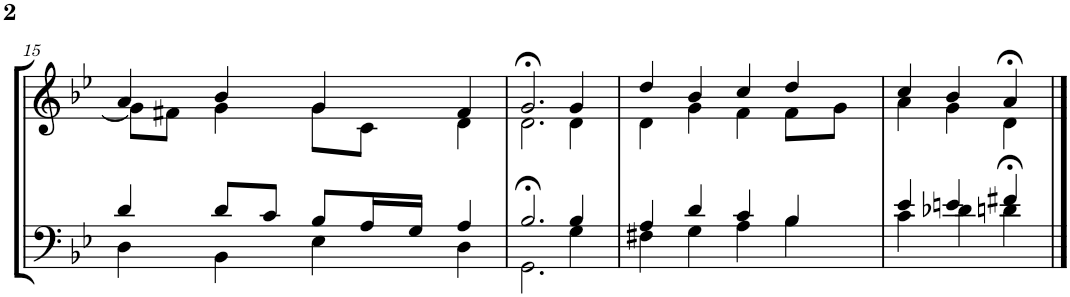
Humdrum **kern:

**kern	**kern
*part2	*part1
*staff2	*staff1
*I"Tenor/Baß	*I"Sopran/Alt
!!LO:PB:g=z
*clefF4	*clefG2
*k[b-e-]	*k[b-e-]
*M4/4	*M4/4
=15	=15
*^	*^
4d/	4D\	4a/	8g\L]
.	.	.	8f#X\J
8d/L	4BB-\	4b-/	4g\
8c/J	.	.	.
8B-/L	4E-\	4g/	8g\L
16A/L	.	.	8c\J
16G/JJ	.	.	.
4A/	4D\	4f#/	4d\
=16	=16	=16	=16
2.B-/	2.GG>\	2.g>/	2.d\
4B-/	4G\	4g/	4d\
=17	=17	=17	=17
4A/	4F#X\	4dd/	4d\
4d/	4G\	4b-/	4g\
4c/	4A\	4cc/	4f\
4B-/	4B-\	4dd/	8f\L
.	.	.	8g\J
=18	=18	=18	=18
4e-/	4c\	4cc/	4a\
4en/	4d-X\	4b-/	4g\
4f#X/	4dn>\	4a>/	4d\
*v	*v	*	*
*	*v	*v
==	==
*-	*-
